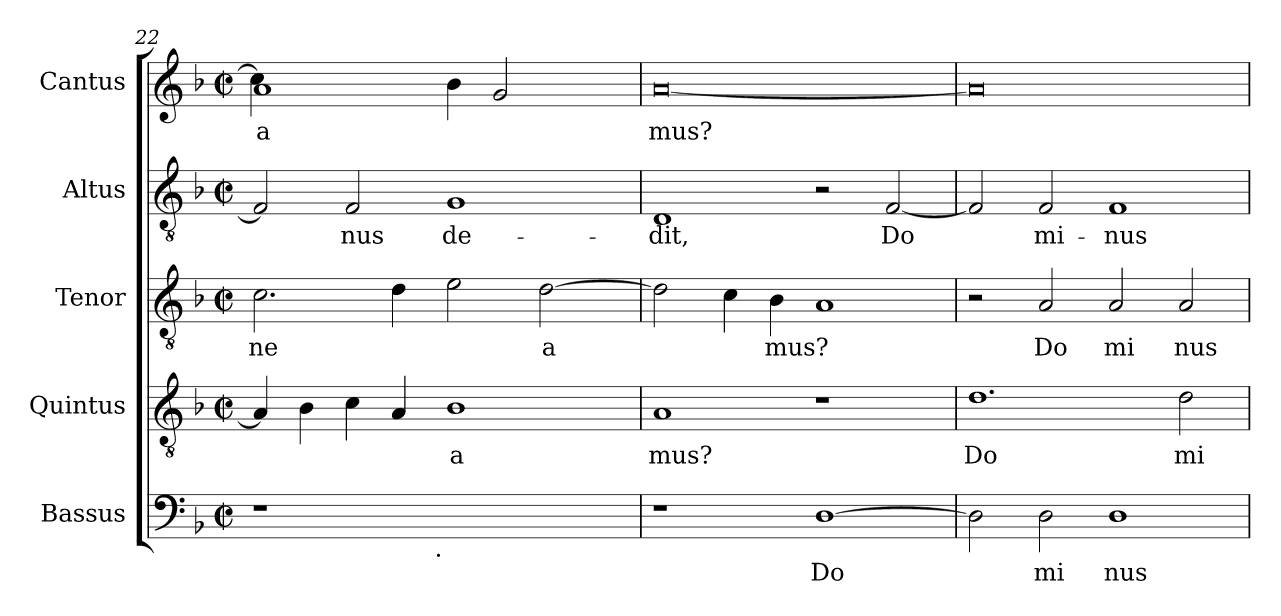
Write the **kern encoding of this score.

**kern	**text	**kern	**text	**kern	**text	**kern	**text	**kern	**text
*part5	*part5	*part4	*part4	*part3	*part3	*part2	*part2	*part1	*part1
*staff5	*staff5	*staff4	*staff4	*staff3	*staff3	*staff2	*staff2	*staff1	*staff1
*I"Bassus	*	*I"Quintus	*	*I"Tenor	*	*I"Altus	*	*I"Cantus	*
*clefF4	*	*clefGv2	*	*clefGv2	*	*clefGv2	*	*clefG2	*
*k[b-]	*	*k[b-]	*	*k[b-]	*	*k[b-]	*	*k[b-]	*
*F:	*	*F:	*	*F:	*	*F:	*	*F:	*
*M2/2	*	*M2/2	*	*M2/2	*	*M2/2	*	*M2/2	*
*met(c|)	*	*met(c|)	*	*met(c|)	*	*met(c|)	*	*met(c|)	*
=22	=22	=22	=22	=22	=22	=22	=22	=22	=22
!	!	!	!LO:LY:b:cj	!	!LO:LY:b:cj	!	!LO:LY:b:cj	!	!LO:LY:b:cj
*^	*	*	*	*	*	*	*	*^	*
1r	2ryy	.	4A/]	.	2.c\	ne	2F/]	--	1a	4cc\]	-a-
!	!	!	!	!LO:LY:b:cj	!	!	!	!	!	!	!
.	.	.	4B-\	.	.	.	.	.	.	4ryy	.
!	!	!	!	!LO:LY:b:cj	!	!	!	!LO:LY:b:cj	!	!	!
.	4...ryy	.	4c\	.	.	.	2F/	-nus	.	1.ryy	.
!	!	!	!	!LO:LY:b:cj	!	!LO:LY:b:cj	!	!	!	!	!
.	.	.	4A/	.	4d\	.	.	.	.	.	.
!	!LO:TX:b:t=.	!	!	!	!	!	!	!	!	!	!
.	1ryy	.	.	.	.	.	.	.	.	.	.
!	!	!	!	!LO:LY:b:cj	!	!LO:LY:b:cj	!	!LO:LY:b:cj	!	!	!LO:LY:b:cj
1ryy	.	.	1B-	a	2e\	.	1G	de-	4b-\	.	--
!	!	!	!	!	!	!	!	!	!	!	!LO:LY:b:cj
.	.	.	.	.	.	.	.	.	2g/	.	--
!	!	!	!	!	!	!LO:LY:b:cj	!	!	!	!	!
.	.	.	.	.	[>2d\	a	.	.	.	.	.
.	.	.	.	.	.	.	.	.	4ryy	.	.
.	32ryy	.	.	.	.	.	.	.	.	.	.
=23	=23	=23	=23	=23	=23	=23	=23	=23	=23	=23	=23
!	!	!	!	!LO:LY:b:cj	!	!LO:LY:b:cj	!	!LO:LY:b:cj	!	!	!LO:LY:b:cj
*v	*v	*	*	*	*	*	*	*	*v	*v	*
1r	.	1A	mus?	2d\]	.	1D	-dit,	[<0a	-mus?
!	!	!	!	!	!LO:LY:b:cj	!	!	!	!
.	.	.	.	4c\	.	.	.	.	.
!	!	!	!	!	!LO:LY:b:cj	!	!	!	!
.	.	.	.	4B-\	mus?	.	.	.	.
!	!LO:LY:b:cj	!	!	!	!LO:LY:b:cj	!	!	!	!
[>1D	Do	1r	.	1A	.	2r	.	.	.
!	!	!	!	!	!	!	!LO:LY:b:cj	!	!
.	.	.	.	.	.	[<2F/	Do-	.	.
=24	=24	=24	=24	=24	=24	=24	=24	=24	=24
!	!LO:LY:b:cj	!	!LO:LY:b:cj	!	!	!	!LO:LY:b:cj	!	!LO:LY:b:cj
2D\]	.	1.d	Do	2r	.	2F/]	--	0a]	.
!	!LO:LY:b:cj	!	!	!	!LO:LY:b:cj	!	!LO:LY:b:cj	!	!
2D\	mi	.	.	2A/	Do	2F/	-mi-	.	.
!	!LO:LY:b:cj	!	!	!	!LO:LY:b:cj	!	!LO:LY:b:cj	!	!
1D	nus	.	.	2A/	mi	1F	-nus	.	.
!	!	!	!LO:LY:b:cj	!	!LO:LY:b:cj	!	!	!	!
.	.	2d\	mi	2A/	nus	.	.	.	.
=	=	=	=	=	=	=	=	=	=
*-	*-	*-	*-	*-	*-	*-	*-	*-	*-
